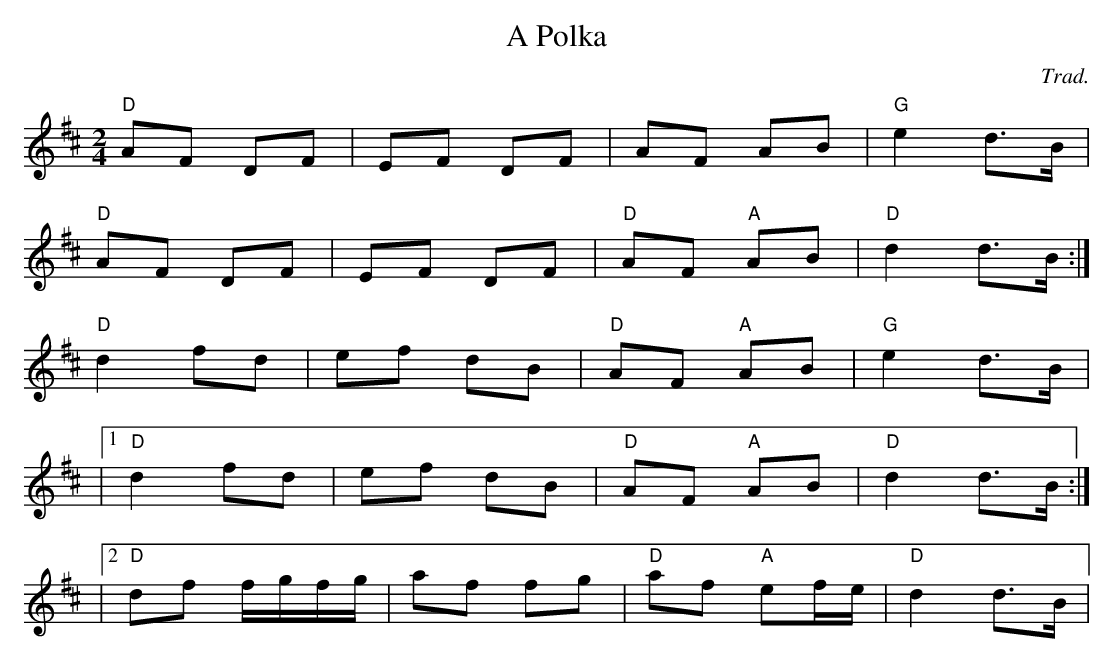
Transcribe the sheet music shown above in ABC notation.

X:1
T:A Polka
C:Trad.
M:2/4
L:1/8
K:D
"D"AF DF|EF DF|AF AB|"G"e2d>B|
"D"AF DF|EF DF|"D"AF "A"AB|"D"d2 d>B:|
"D"d2 fd|ef dB|"D"AF "A"AB|"G"e2 d>B|
|1"D"d2 fd|ef dB|"D"AF "A"AB|"D"d2 d>B:|
|2"D"df f/g/f/g/|af fg|"D"af "A"ef/e/|"D"d2 d>B|
